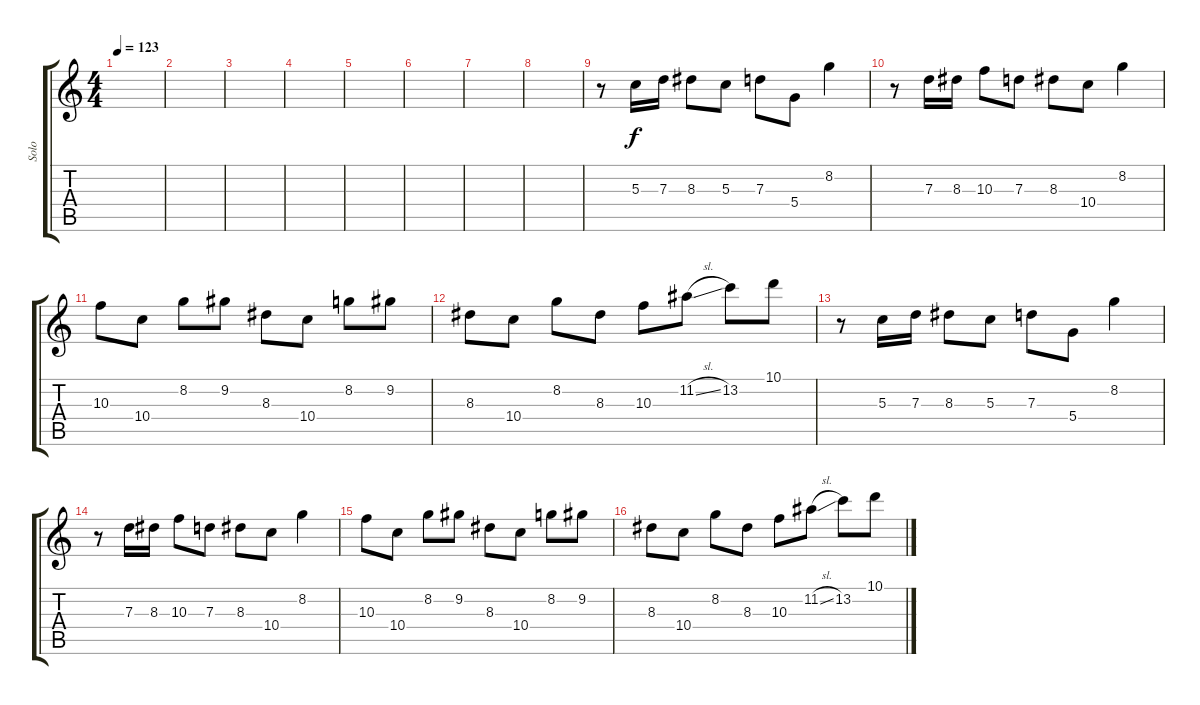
\track ("Solo" "Solo") {instrument overdrivenguitar}
\staff {score tabs}
\tuning (E4 B3 G3 D3 A2 D2) {hide}
\ts (4 4)
\tempo 123
\clef g2
\ks c
|
|
|
|
|
|
|
|
r.8 5.3.16 7.3.16 8.3.8 5.3.8 7.3.8 5.4.8 8.2.4 |
r.8 7.3.16 8.3.16 10.3.8 7.3.8 8.3.8 10.4.8 8.2.4 |
10.3.8 10.4.8 8.2.8 9.2.8 8.3.8 10.4.8 8.2.8 9.2.8 |
8.3.8 10.4.8 8.2.8 8.3.8 10.3.8 11.2{sl}.8 13.2.8 10.1.8 |
r.8 5.3.16 7.3.16 8.3.8 5.3.8 7.3.8 5.4.8 8.2.4 |
r.8 7.3.16 8.3.16 10.3.8 7.3.8 8.3.8 10.4.8 8.2.4 |
10.3.8 10.4.8 8.2.8 9.2.8 8.3.8 10.4.8 8.2.8 9.2.8 |
8.3.8 10.4.8 8.2.8 8.3.8 10.3.8 11.2{sl}.8 13.2.8 10.1.8
